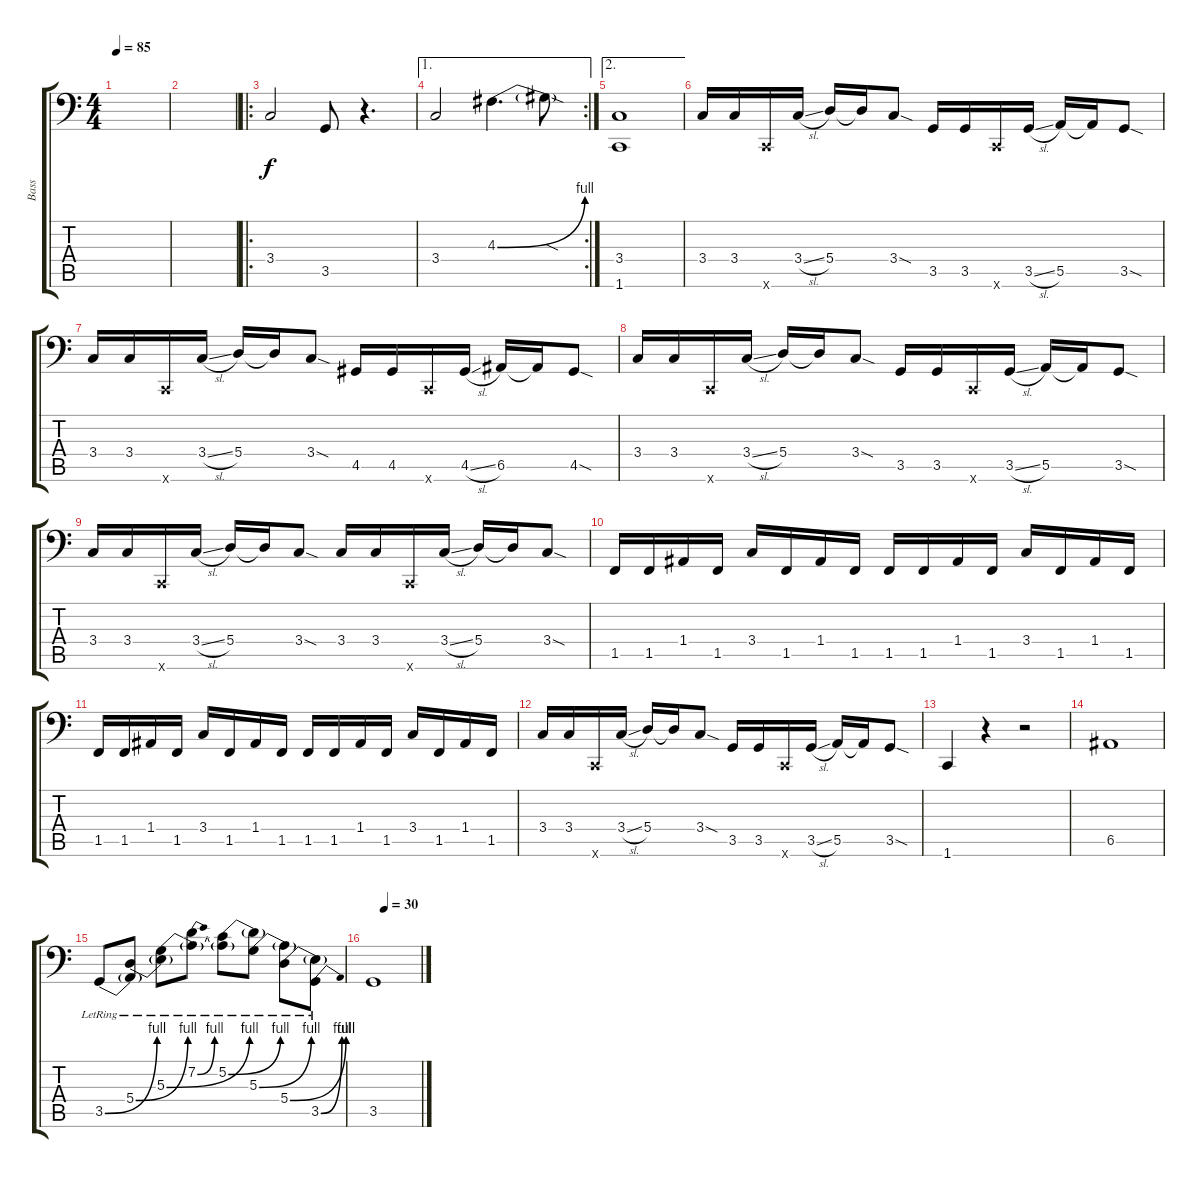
\track ("Bass" "Bass") {instrument electricbassfinger}
\staff {score tabs}
\tuning (C3 G2 D2 A1 E1 B0) {hide}
\ts (4 4)
\tempo 85
\clef f4
\ks c
|
|
\ro
3.4.2 3.5.8 r.4{d} |
\ae 1
\rc 2
3.4.2 4.3{be (bend 0 0 60 4)}.4{d} 4.3{sod t}.8 |
\ae 2
(3.4 1.6).1 |
3.4.16 3.4.16 1.6{x}.16 3.4{sl}.16 5.4.16 5.4{t}.16 3.4{sod}.8 3.5.16 3.5.16 1.6{x}.16 3.5{sl}.16 5.5.16 5.5{t}.16 3.5{sod}.8 |
3.4.16 3.4.16 1.6{x}.16 3.4{sl}.16 5.4.16 5.4{t}.16 3.4{sod}.8 4.5.16 4.5.16 1.6{x}.16 4.5{sl}.16 6.5.16 6.5{t}.16 4.5{sod}.8 |
3.4.16 3.4.16 1.6{x}.16 3.4{sl}.16 5.4.16 5.4{t}.16 3.4{sod}.8 3.5.16 3.5.16 1.6{x}.16 3.5{sl}.16 5.5.16 5.5{t}.16 3.5{sod}.8 |
3.4.16 3.4.16 1.6{x}.16 3.4{sl}.16 5.4.16 5.4{t}.16 3.4{sod}.8 3.4.16 3.4.16 1.6{x}.16 3.4{sl}.16 5.4.16 5.4{t}.16 3.4{sod}.8 |
1.5.16 1.5.16 1.4.16 1.5.16 3.4.16 1.5.16 1.4.16 1.5.16 1.5.16 1.5.16 1.4.16 1.5.16 3.4.16 1.5.16 1.4.16 1.5.16 |
1.5.16 1.5.16 1.4.16 1.5.16 3.4.16 1.5.16 1.4.16 1.5.16 1.5.16 1.5.16 1.4.16 1.5.16 3.4.16 1.5.16 1.4.16 1.5.16 |
3.4.16 3.4.16 1.6{x}.16 3.4{sl}.16 5.4.16 5.4{t}.16 3.4{sod}.8 3.5.16 3.5.16 1.6{x}.16 3.5{sl}.16 5.5.16 5.5{t}.16 3.5{sod}.8 |
1.6.4 r.4 r.2 |
6.5.1 |
3.5{be (bend 0 0 60 4) lr}.8 (5.4{be (bend 0 0 60 4) lr} 3.5{t}).8 (5.3{be (bend 0 0 60 4) lr} 5.4{t}).8 (7.2{be (bend 0 0 60 4) lr} 5.3{t}).8 (5.2{be (bend 0 0 60 4) lr} 5.3{t}).8 (5.2{t} 5.3{be (bend 0 0 60 4) lr}).8 (5.3{t} 5.4{be (bend 0 0 60 4) lr}).8 (5.4{t} 3.5{be (bend 0 0 60 4) lr}).8 |
\tempo (30 0.25)
3.5.1
